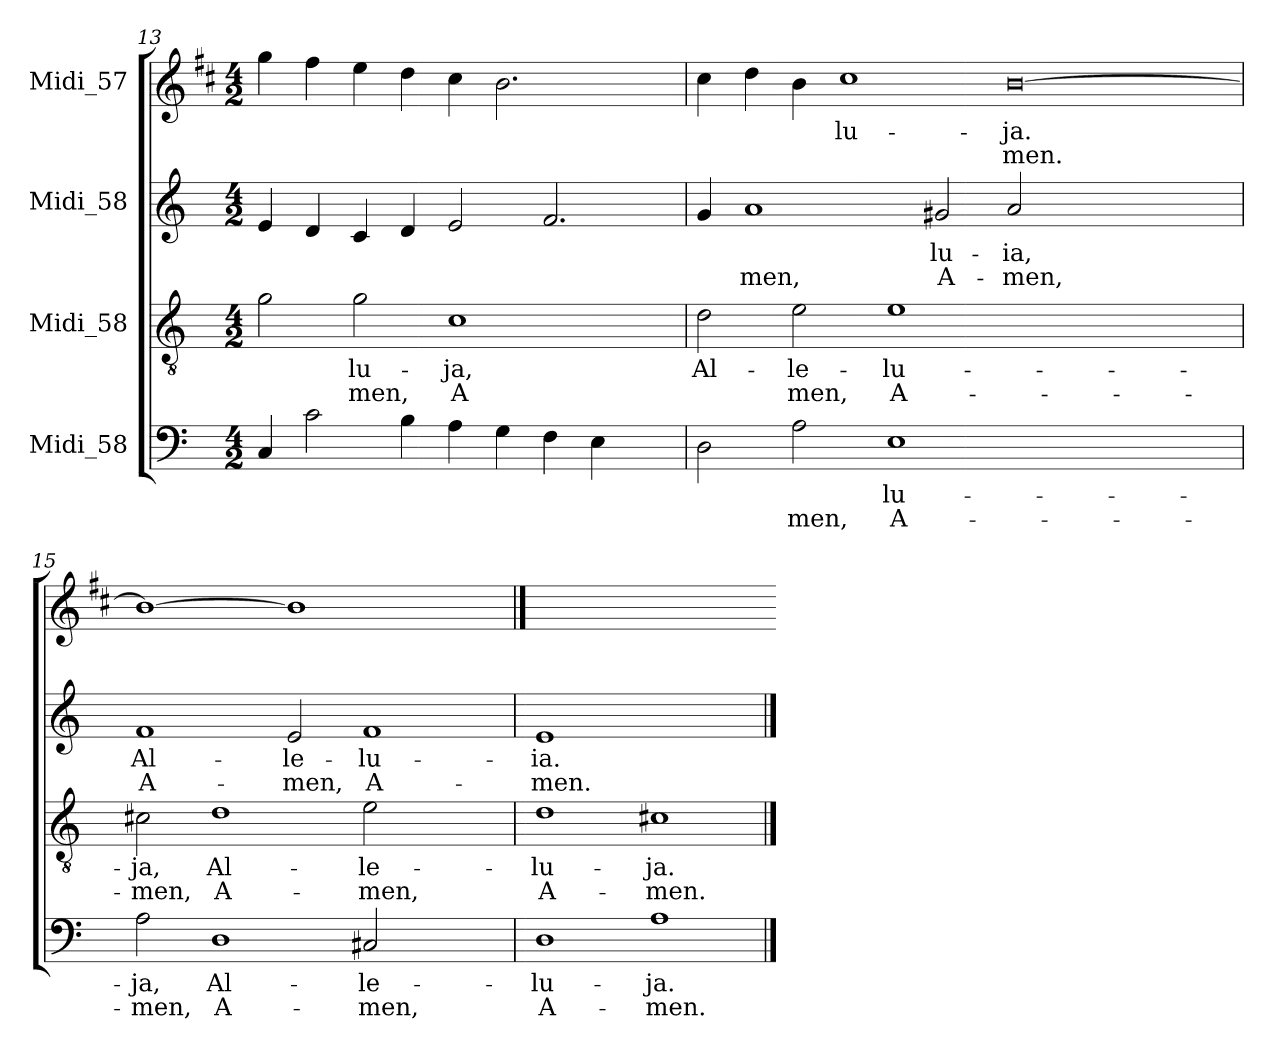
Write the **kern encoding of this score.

**kern	**text	**text	**kern	**text	**text	**kern	**text	**text	**kern	**text	**text
*part4	*part4	*part4	*part3	*part3	*part3	*part2	*part2	*part2	*part1	*part1	*part1
*staff4	*staff4	*staff4	*staff3	*staff3	*staff3	*staff2	*staff2	*staff2	*staff1	*staff1	*staff1
*I"Midi_58	*	*	*I"Midi_58	*	*	*I"Midi_58	*	*	*I"Midi_57	*	*
*clefF4	*	*	*clefGv2	*	*	*clefG2	*	*	*clefG2	*	*
*	*	*	*	*	*	*	*	*	*ITrd1c2	*	*
*k[]	*	*	*k[]	*	*	*k[]	*	*	*k[]	*	*
*C:	*	*	*C:	*	*	*C:	*	*	*C:	*	*
*M4/2	*	*	*M4/2	*	*	*M4/2	*	*	*M4/2	*	*
=13	=13	=13	=13	=13	=13	=13	=13	=13	=13	=13	=13
4C	.	.	2g	.	.	4e	.	.	4ff	.	.
2c	.	.	.	.	.	4d	.	.	4ee	.	.
!	!	!	!	!LO:LY:b	!LO:LY:b	!	!	!	!	!	!
.	.	.	2g	lu-	-men,	4c	.	.	4dd	.	.
4B	.	.	.	.	.	4d	.	.	4cc	.	.
!	!	!	!	!LO:LY:b	!LO:LY:b	!	!	!	!	!	!
4A	.	.	1c	ja,	A	2e	.	.	4b	.	.
4G	.	.	.	.	.	.	.	.	2.a	.	.
4F	.	.	.	.	.	2.f	.	.	.	.	.
4E	.	.	.	.	.	.	.	.	.	.	.
4ryy	.	.	4ryy	.	.	.	.	.	4ryy	.	.
=14	=14	=14	=14	=14	=14	=14	=14	=14	=14	=14	=14
!	!	!	!	!LO:LY:b	!	!	!	!	!	!	!
2D	.	.	2d	Al-	.	4g	.	.	4b	.	.
!	!	!	!	!	!	!	!	!LO:LY:b	!	!	!
.	.	.	.	.	.	1a	.	men,	4cc	.	.
!	!	!LO:LY:b	!	!LO:LY:b	!LO:LY:b	!	!	!	!	!	!
2A	.	men,	2e	-le-	-men,	.	.	.	4a	.	.
!	!	!	!	!	!	!	!	!	!	!LO:LY:b	!
.	.	.	.	.	.	.	.	.	1b	lu-	.
!	!LO:LY:b	!LO:LY:b	!	!LO:LY:b	!LO:LY:b	!	!	!	!	!	!
1E	lu-	-A-	1e	lu-	-A-	.	.	.	.	.	.
!	!	!	!	!	!	!	!LO:LY:b	!LO:LY:b	!	!	!
.	.	.	.	.	.	2g#X	lu-	-A-	.	.	.
!	!	!	!	!	!	!	!LO:LY:b	!LO:LY:b	!	!LO:LY:b	!LO:LY:b
.	.	.	.	.	.	2a	-ia,	men,	[0a	-ja.	men.
1..ryy	.	.	1..ryy	.	.	.	.	.	.	.	.
.	.	.	.	.	.	1.ryy	.	.	.	.	.
=15	=15	=15	=15	=15	=15	=15	=15	=15	=15	=15	=15
!	!LO:LY:b	!LO:LY:b	!	!LO:LY:b	!LO:LY:b	!	!LO:LY:b	!LO:LY:b	!	!	!
2A	-ja,	men,	2c#X	-ja,	men,	1f	Al-	-A-	1a_	.	.
!	!LO:LY:b	!LO:LY:b	!	!LO:LY:b	!LO:LY:b	!	!	!	!	!	!
1D	Al-	-A-	1d	Al-	-A-	.	.	.	.	.	.
!	!	!	!	!	!	!	!LO:LY:b	!LO:LY:b	!	!	!
.	.	.	.	.	.	2e	-le-	-men,	1a]	.	.
!	!LO:LY:b	!LO:LY:b	!	!LO:LY:b	!LO:LY:b	!	!LO:LY:b	!LO:LY:b	!	!	!
2C#X	-le-	-men,	2e	-le-	-men,	1f	lu-	-A-	.	.	.
2ryy	.	.	2ryy	.	.	.	.	.	2ryy	.	.
=	==	==	=	==	==	=	==	==	==	==	==
!	!LO:LY:b	!LO:LY:b	!	!LO:LY:b	!LO:LY:b	!	!LO:LY:b	!LO:LY:b	!	!	!
1D	lu-	-A-	1d	lu-	-A-	1e	-ia.	men.	0ryy	.	.
!	!LO:LY:b	!LO:LY:b	!	!LO:LY:b	!LO:LY:b	!	!	!	!	!	!
1A	-ja.	men.	1c#X	-ja.	men.	1ryy	.	.	.	.	.
==	=	=	==	=	=	==	=	=	=	=	=
*-	*-	*-	*-	*-	*-	*-	*-	*-	*-	*-	*-
